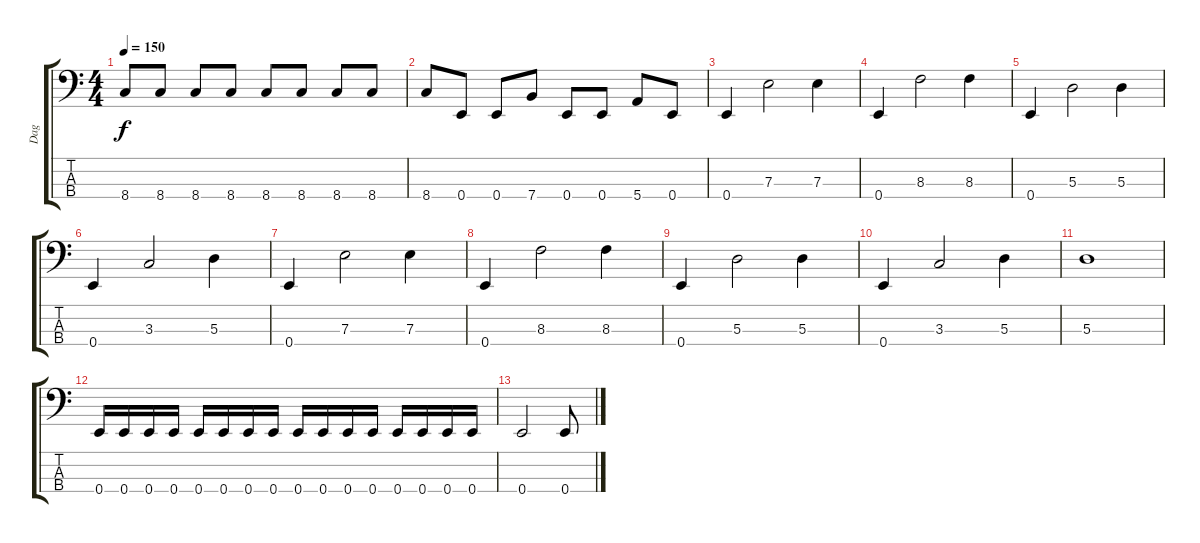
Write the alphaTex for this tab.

\track ("Dag" "Dag") {instrument electricbassfinger}
\staff {score tabs}
\tuning (G2 D2 A1 E1) {hide}
\ts (4 4)
\tempo 150
\clef f4
\ks c
8.4.8{dy f} 8.4.8 8.4.8 8.4.8 8.4.8 8.4.8 8.4.8 8.4.8 |
8.4.8 0.4.8 0.4.8 7.4.8 0.4.8 0.4.8 5.4.8 0.4.8 |
0.4.4 7.3.2 7.3.4 |
0.4.4 8.3.2 8.3.4 |
0.4.4 5.3.2 5.3.4 |
0.4.4 3.3.2 5.3.4 |
0.4.4 7.3.2 7.3.4 |
0.4.4 8.3.2 8.3.4 |
0.4.4 5.3.2 5.3.4 |
0.4.4 3.3.2 5.3.4 |
5.3.1 |
0.4.16 0.4.16 0.4.16 0.4.16 0.4.16 0.4.16 0.4.16 0.4.16 0.4.16 0.4.16 0.4.16 0.4.16 0.4.16 0.4.16 0.4.16 0.4.16 |
0.4.2 0.4.8
